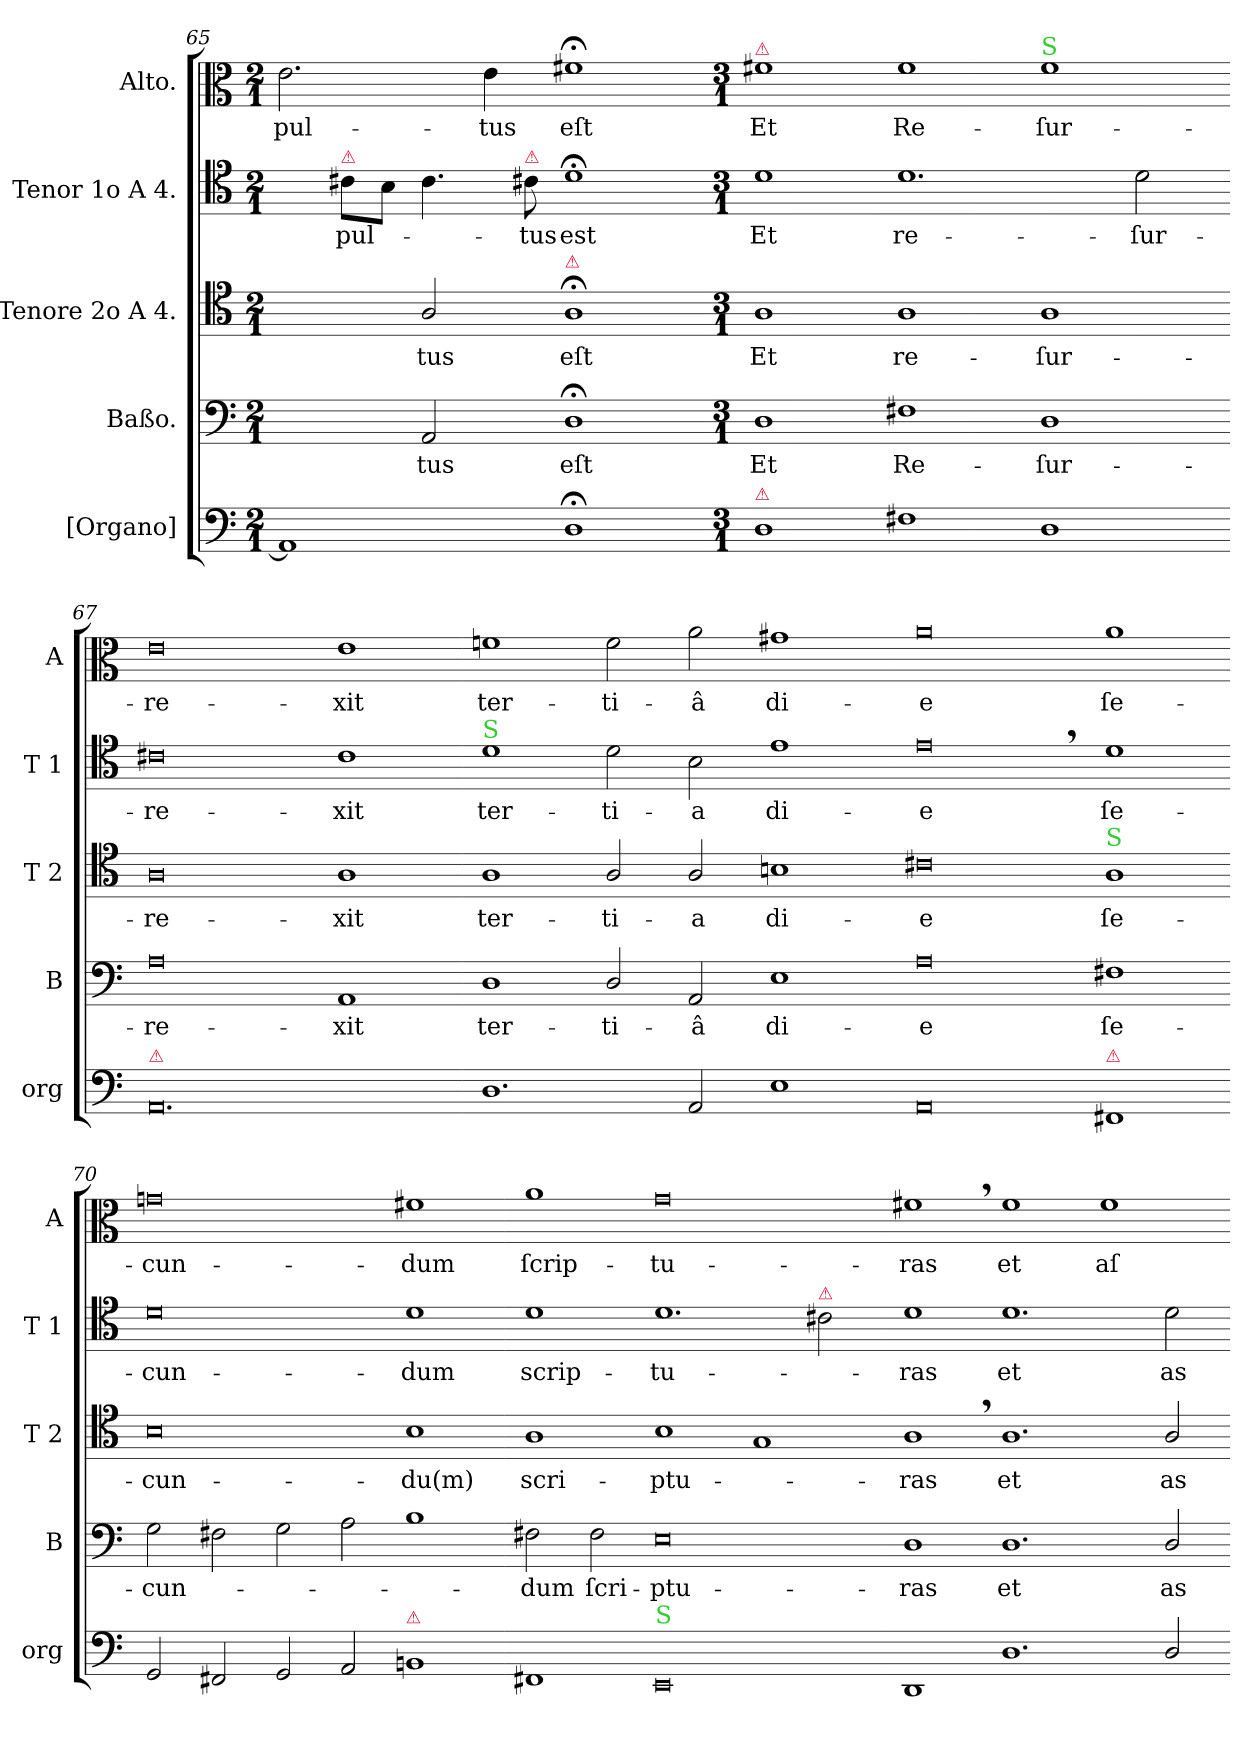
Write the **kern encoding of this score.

**kern	**kern	**text	**kern	**text	**kern	**text	**kern	**text
*part5	*part4	*part4	*part3	*part3	*part2	*part2	*part1	*part1
*staff5	*staff4	*staff4	*staff3	*staff3	*staff2	*staff2	*staff1	*staff1
*I"[Organo]	*I"Baßo.	*	*I"Tenore 2o A 4.	*	*I"Tenor 1o A 4.	*	*I"Alto.	*
*I'org	*I'B	*	*I'T 2	*	*I'T 1	*	*I'A	*
*clefF4	*clefF4	*	*clefC4	*	*clefC4	*	*clefC3	*
*k[]	*k[]	*	*k[]	*	*k[]	*	*k[]	*
*M2/1	*M2/1	*	*M2/1	*	*M2/1	*	*M2/1	*
=65	=65	=65	=65	=65	=65	=65	=65	=65
1AA]	2ryy	.	2ryy	.	4ryy	.	2.e\	-pul-
!	!	!	!	!	!LO:TX:a:color=crimson:t=⚠	!	!	!
.	.	.	.	.	8c#X\L	-pul-	.	.
.	.	.	.	.	8B\J	.	.	.
.	2AA/	-tus	2A/	-tus	4.c#\	.	.	.
.	.	.	.	.	.	.	4e\	-tus
!	!	!	!	!	!LO:TX:a:color=crimson:t=⚠	!	!	!
.	.	.	.	.	8c#X\	-tus	.	.
!	!	!	!LO:TX:a:color=crimson:t=⚠	!	!	!	!	!
1D;<	1D;<	eſt	1A;<;	eſt	1d;	est	1f#X;	eſt
=66-	=66-	=66-	=66-	=66-	=66-	=66-	=66-	=66-
*M3/1	*M3/1	*	*M3/1	*	*M3/1	*	*M3/1	*
!	!	!	!	!	!	!	!LO:TX:a:color=crimson:t=⚠	!
!LO:TX:a:color=crimson:t=⚠	!	!	!	!	!	!	!	!
1D	1D	Et	1A	Et	1d	Et	1f#X	Et
1F#X	1F#X	Re-	1A	re-	1.d	re-	1f#	Re-
!	!	!	!	!	!	!	!LO:TX:a:color=limegreen:t=S	!
1D	1D	-ſur-	1A	-ſur-	.	.	1f#	-ſur-
.	.	.	.	.	2d\	-ſur-	.	.
=67-	=67-	=67-	=67-	=67-	=67-	=67-	=67-	=67-
!LO:TX:a:color=crimson:t=⚠	!	!	!	!	!	!	!	!
0.AA	0A	-re-	0A	-re-	0c#X	-re-	0e	-re-
.	1AA	-xit	1A	-xit	1c#	-xit	1e	-xit
=68-	=68-	=68-	=68-	=68-	=68-	=68-	=68-	=68-
!	!	!	!	!	!LO:TX:a:color=limegreen:t=S	!	!	!
1.D	1D	ter-	1A	ter-	1d	ter-	1fn	ter-
.	2D/	-ti-	2A/	-ti-	2d\	-ti-	2f\	-ti-
2AA/	2AA/	-â	2A/	-a	2B\	-a	2a\	-â
1E	1E	di-	1Bn	di-	1e	di-	1g#X	di-
=69-	=69-	=69-	=69-	=69-	=69-	=69-	=69-	=69-
0AA	0A	-e	0c#X	-e	0e,<	-e	0a	-e
!	!	!	!LO:TX:a:color=limegreen:t=S	!	!	!	!	!
!LO:TX:a:color=crimson:t=⚠	!	!	!	!	!	!	!	!
1FF#X	1F#X	ſe-	1A	ſe-	1d	ſe-	1a	ſe-
=70-	=70-	=70-	=70-	=70-	=70-	=70-	=70-	=70-
2GG/	2G\	-cun-	0B	-cun-	0d	-cun-	0gn	-cun-
2FF#X/	2F#X\	.	.	.	.	.	.	.
2GG/	2G\	.	.	.	.	.	.	.
2AA/	2A\	.	.	.	.	.	.	.
!LO:TX:a:color=crimson:t=⚠	!	!	!	!	!	!	!	!
1BBn	1B	.	1B	du(m)	1d	dum	1f#X	dum
=71-	=71-	=71-	=71-	=71-	=71-	=71-	=71-	=71-
1FF#X	2F#X\	-dum	1A	scri-	1d	scrip-	1a	ſcrip-
.	2F#\	ſcri-	.	.	.	.	.	.
!LO:TX:a:color=limegreen:t=S	!	!	!	!	!	!	!	!
0EE	0E	-ptu-	1B	-ptu-	1.d	-tu-	0g	-tu-
.	.	.	1G	.	.	.	.	.
!	!	!	!	!	!LO:TX:a:color=crimson:t=⚠	!	!	!
.	.	.	.	.	2c#X\	.	.	.
=72-	=72-	=72-	=72-	=72-	=72-	=72-	=72-	=72-
1DD	1D	-ras	1A,<	-ras	1d	-ras	1f#X,<	-ras
1.D	1.D	et	1.A	et	1.d	et	1f#	et
.	.	.	.	.	.	.	1f#	aſ-
2D/	2D/	as-	2A/	as-	2d\	as-	.	.
=-	=-	=-	=-	=-	=-	=-	=-	=-
*-	*-	*-	*-	*-	*-	*-	*-	*-
